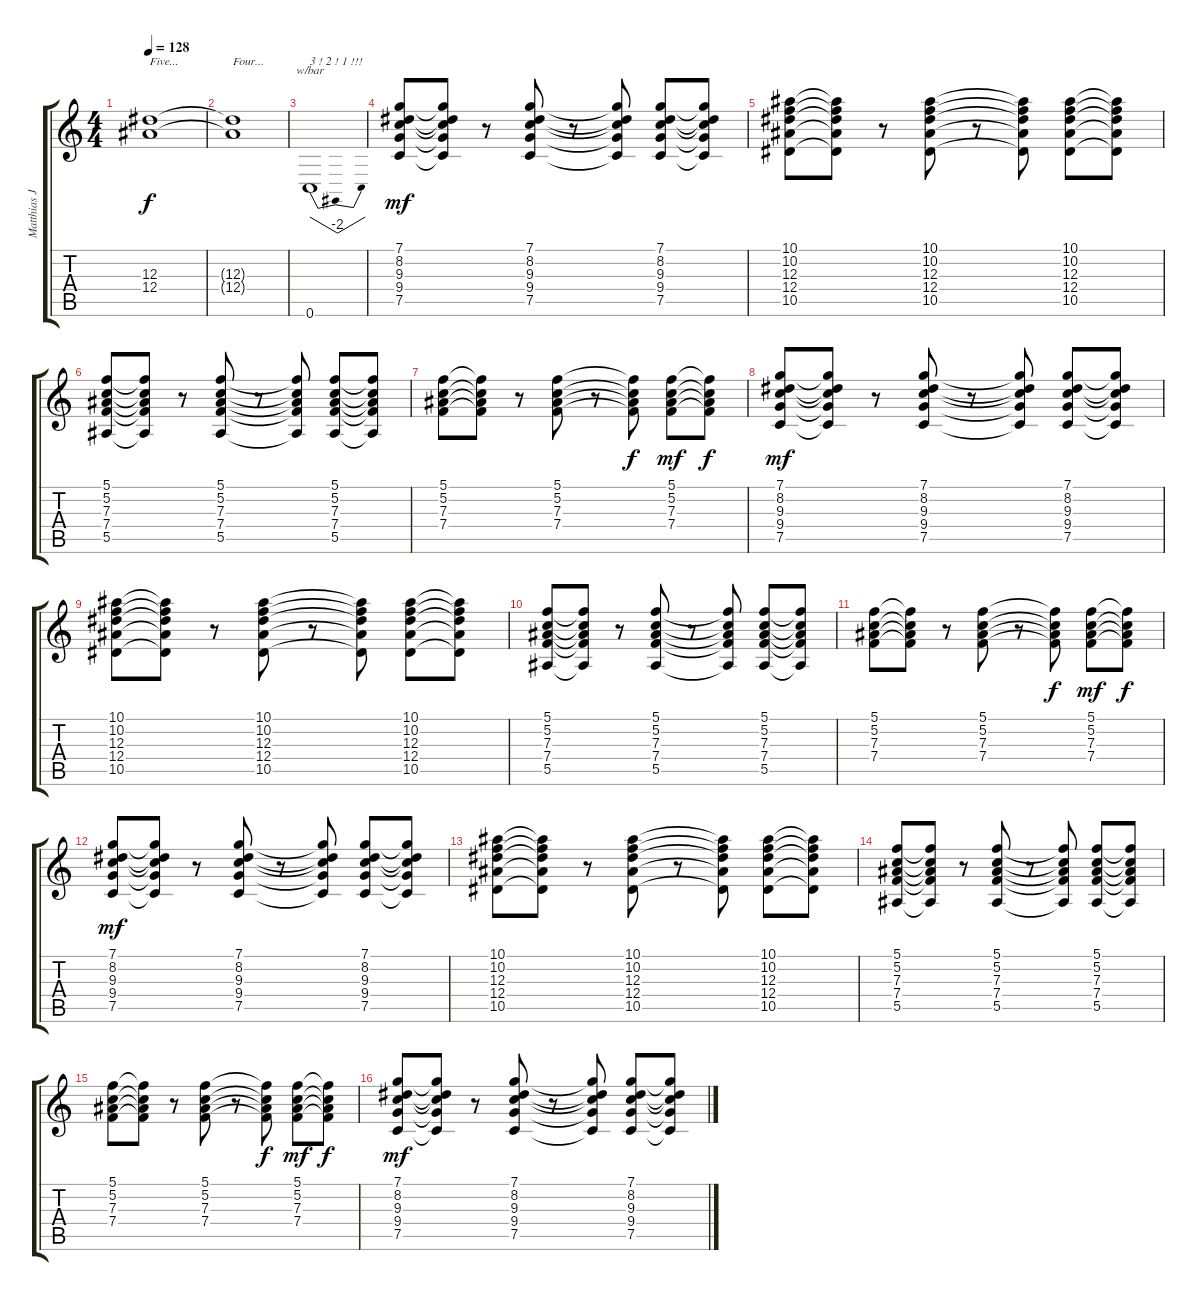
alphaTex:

\track ("Matthias Jabs" "Matthias J") {instrument distortionguitar}
\staff {score tabs}
\tuning (C4 G3 Eb3 Bb2 F2 C2) {hide}
\ts (4 4)
\tempo 128
\clef g2
\ks c
(12.3{t} 12.4{t}).1{txt "Five..." dy f} |
(12.3{t} 12.4{t}).1{txt "Four..."} |
0.6.1{tbe (dip default 0 0 30 -8 60 0) txt "3 ! 2 ! 1 !!!"} |
(7.1 8.2 9.3 9.4 7.5).8{dy mf volume 9} (7.1{t} 8.2{t} 9.3{t} 9.4{t} 7.5{t}).8 r.8 (7.1 8.2 9.3 9.4 7.5).8 r.8 (7.1{t} 8.2{t} 9.3{t} 9.4{t} 7.5{t}).8 (7.1 8.2 9.3 9.4 7.5).8 (7.1{t} 8.2{t} 9.3{t} 9.4{t} 7.5{t}).8 |
(10.1 10.2 12.3 12.4 10.5).8 (10.1{t} 10.2{t} 12.3{t} 12.4{t} 10.5{t}).8 r.8 (10.1 10.2 12.3 12.4 10.5).8 r.8 (10.1{t} 10.2{t} 12.3{t} 12.4{t} 10.5{t}).8 (10.1 10.2 12.3 12.4 10.5).8 (10.1{t} 10.2{t} 12.3{t} 12.4{t} 10.5{t}).8 |
(5.1 5.2 7.3 7.4 5.5).8 (5.1{t} 5.2{t} 7.3{t} 7.4{t} 5.5{t}).8 r.8 (5.1 5.2 7.3 7.4 5.5).8 r.8 (5.1{t} 5.2{t} 7.3{t} 7.4{t} 5.5{t}).8 (5.1 5.2 7.3 7.4 5.5).8 (5.1{t} 5.2{t} 7.3{t} 7.4{t} 5.5{t}).8 |
(5.1 5.2 7.3 7.4).8 (5.1{t} 5.2{t} 7.3{t} 7.4{t}).8 r.8 (5.1 5.2 7.3 7.4).8 r.8 (5.1{t} 5.2{t} 7.3{t} 7.4{t}).8{dy f} (5.1 5.2 7.3 7.4).8{dy mf} (5.1{t} 5.2{t} 7.3{t} 7.4{t}).8{dy f} |
(7.1 8.2 9.3 9.4 7.5).8{dy mf volume 9} (7.1{t} 8.2{t} 9.3{t} 9.4{t} 7.5{t}).8 r.8 (7.1 8.2 9.3 9.4 7.5).8 r.8 (7.1{t} 8.2{t} 9.3{t} 9.4{t} 7.5{t}).8 (7.1 8.2 9.3 9.4 7.5).8 (7.1{t} 8.2{t} 9.3{t} 9.4{t} 7.5{t}).8 |
(10.1 10.2 12.3 12.4 10.5).8 (10.1{t} 10.2{t} 12.3{t} 12.4{t} 10.5{t}).8 r.8 (10.1 10.2 12.3 12.4 10.5).8 r.8 (10.1{t} 10.2{t} 12.3{t} 12.4{t} 10.5{t}).8 (10.1 10.2 12.3 12.4 10.5).8 (10.1{t} 10.2{t} 12.3{t} 12.4{t} 10.5{t}).8 |
(5.1 5.2 7.3 7.4 5.5).8 (5.1{t} 5.2{t} 7.3{t} 7.4{t} 5.5{t}).8 r.8 (5.1 5.2 7.3 7.4 5.5).8 r.8 (5.1{t} 5.2{t} 7.3{t} 7.4{t} 5.5{t}).8 (5.1 5.2 7.3 7.4 5.5).8 (5.1{t} 5.2{t} 7.3{t} 7.4{t} 5.5{t}).8 |
(5.1 5.2 7.3 7.4).8 (5.1{t} 5.2{t} 7.3{t} 7.4{t}).8 r.8 (5.1 5.2 7.3 7.4).8 r.8 (5.1{t} 5.2{t} 7.3{t} 7.4{t}).8{dy f} (5.1 5.2 7.3 7.4).8{dy mf} (5.1{t} 5.2{t} 7.3{t} 7.4{t}).8{dy f} |
(7.1 8.2 9.3 9.4 7.5).8{dy mf volume 9} (7.1{t} 8.2{t} 9.3{t} 9.4{t} 7.5{t}).8 r.8 (7.1 8.2 9.3 9.4 7.5).8 r.8 (7.1{t} 8.2{t} 9.3{t} 9.4{t} 7.5{t}).8 (7.1 8.2 9.3 9.4 7.5).8 (7.1{t} 8.2{t} 9.3{t} 9.4{t} 7.5{t}).8 |
(10.1 10.2 12.3 12.4 10.5).8 (10.1{t} 10.2{t} 12.3{t} 12.4{t} 10.5{t}).8 r.8 (10.1 10.2 12.3 12.4 10.5).8 r.8 (10.1{t} 10.2{t} 12.3{t} 12.4{t} 10.5{t}).8 (10.1 10.2 12.3 12.4 10.5).8 (10.1{t} 10.2{t} 12.3{t} 12.4{t} 10.5{t}).8 |
(5.1 5.2 7.3 7.4 5.5).8 (5.1{t} 5.2{t} 7.3{t} 7.4{t} 5.5{t}).8 r.8 (5.1 5.2 7.3 7.4 5.5).8 r.8 (5.1{t} 5.2{t} 7.3{t} 7.4{t} 5.5{t}).8 (5.1 5.2 7.3 7.4 5.5).8 (5.1{t} 5.2{t} 7.3{t} 7.4{t} 5.5{t}).8 |
(5.1 5.2 7.3 7.4).8 (5.1{t} 5.2{t} 7.3{t} 7.4{t}).8 r.8 (5.1 5.2 7.3 7.4).8 r.8 (5.1{t} 5.2{t} 7.3{t} 7.4{t}).8{dy f} (5.1 5.2 7.3 7.4).8{dy mf} (5.1{t} 5.2{t} 7.3{t} 7.4{t}).8{dy f} |
(7.1 8.2 9.3 9.4 7.5).8{dy mf volume 9} (7.1{t} 8.2{t} 9.3{t} 9.4{t} 7.5{t}).8 r.8 (7.1 8.2 9.3 9.4 7.5).8 r.8 (7.1{t} 8.2{t} 9.3{t} 9.4{t} 7.5{t}).8 (7.1 8.2 9.3 9.4 7.5).8 (7.1{t} 8.2{t} 9.3{t} 9.4{t} 7.5{t}).8
